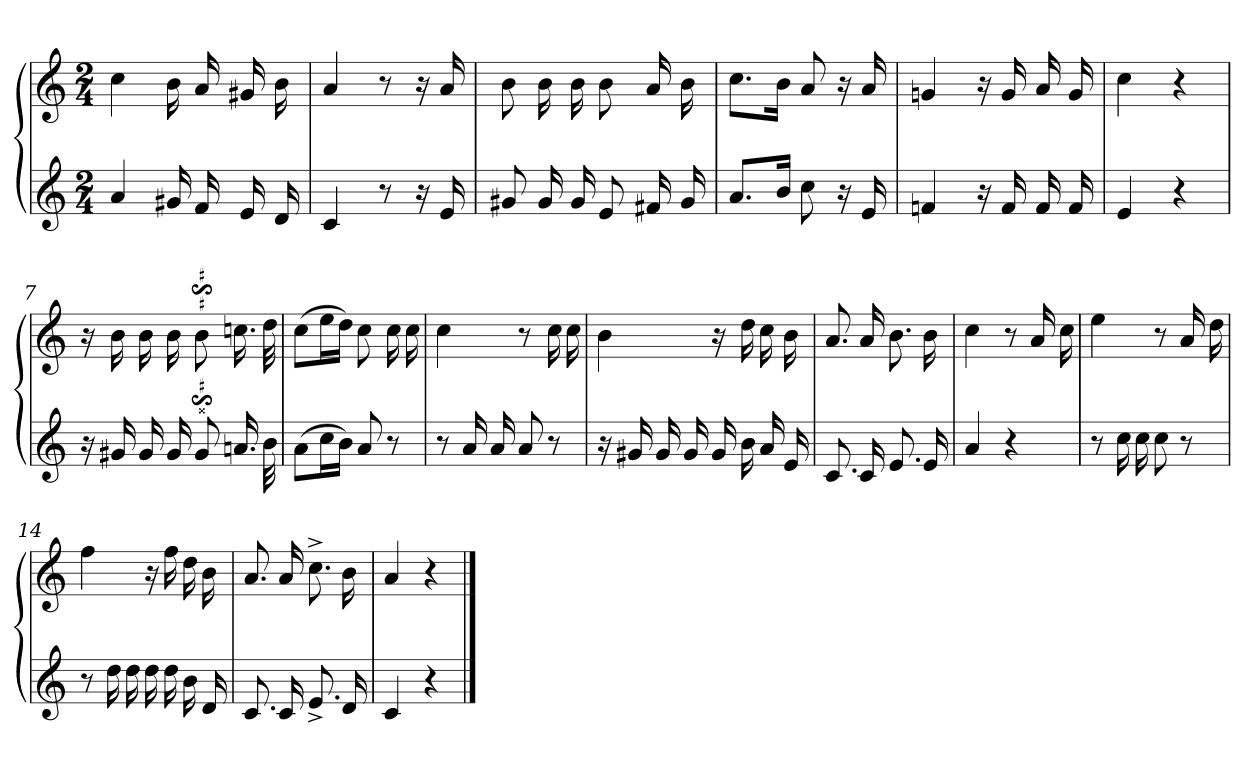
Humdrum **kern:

**kern	**kern	**dynam
*part1	*part1	*part1
*staff2	*staff1	*staff1/2
*clefG2	*clefG2	*
*M2/4	*M2/4	*
=1	=1	=1
4a	4cc	Andantino
16g#X	16b	.
16f	16a	.
16e	16g#X	.
16d	16b	.
=2	=2	=2
4c	4a	.
8r	8r	.
16r	16r	.
16e	16a	.
=3	=3	=3
8g#X	8b	.
16g#	16b	.
16g#	16b	.
8e	8b	.
16f#X	16a	.
16g#	16b	.
=4	=4	=4
8.aL	8.ccL	.
16bJk	16bJk	.
8cc	8a	.
16r	16r	.
16e	16a	.
=5	=5	=5
4fn	4gn	.
16r	16r	.
16f	16g	.
16f	(16a	.
16f	16g	.
!!LO:LB:g=z
=6	=6	=6
4e	4cc	.
4r	4r	.
=7	=7	=7
16r	16r	.
16g#X	16b	.
16g#	16b	.
16g#	16b	.
8g#s$sS	8bs$sS	.
16.a	16.cc	.
32b	32dd	.
=8	=8	=8
(8aL	(8ccL	.
16ccL	16eeL	.
16bJJ)	16ddJJ)	.
8a	8cc	.
8r	16cc	.
.	16cc	.
=9	=9	=9
8r	4cc	.
16a	.	.
16a	.	.
8a	8r	.
8r	16cc	.
.	16cc	.
=10	=10	=10
16r	4b	.
16g#X	.	.
16g#	.	.
16g#	.	.
16g#	16r	.
16b	16dd	.
16a	16cc	.
16e	16b	.
=11	=11	=11
8.c	8.a	.
16c	16a	.
8.e	8.b	.
16e	16b	.
!!LO:LB:g=z
=12	=12	=12
4a	4cc	.
4r	8r	.
.	16a	.
.	16cc	.
=13	=13	=13
8r	4ee	.
16cc	.	.
16cc	.	.
8cc	8r	.
8r	16a	.
.	16dd	.
=14	=14	=14
8r	4ff	.
16dd	.	.
16dd	.	.
16dd	16r	.
16dd	16ff	.
16b	16dd	.
16d	16b	.
=15	=15	=15
8.c	8.a	.
16c	16a	.
8.e^	8.cc^	.
16d	16b	.
=16	=16	=16
4c	4a	.
4r	4r	.
==	==	==
*-	*-	*-
